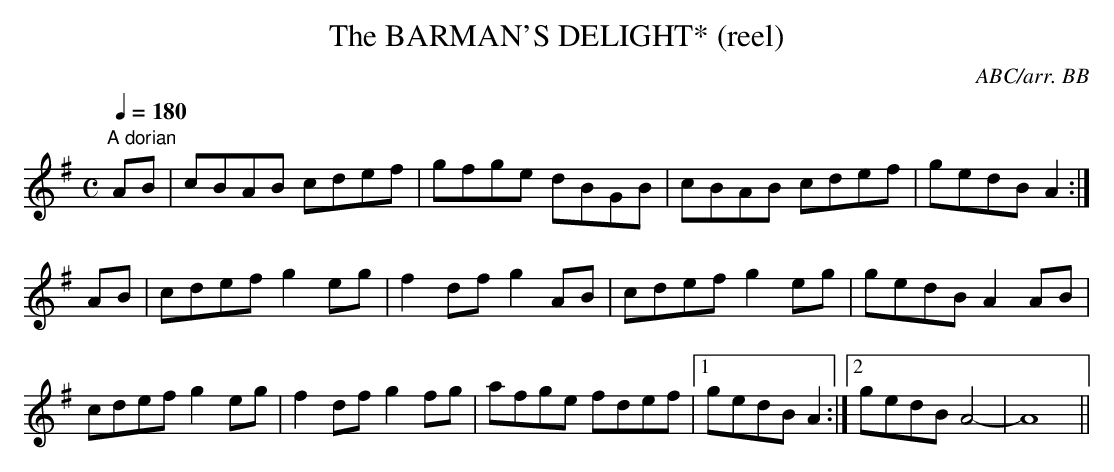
X:1
T:BARMAN'S DELIGHT* (reel), The
C:ABC/arr. BB
Y:"reel". ABB structure per source.
Q:1/4=180
M:C
L:1/8
K:G
"A dorian"
AB|cBAB cdef|gfge dBGB|cBAB cdef|gedB A2 :|
AB|cdef g2eg|f2df g2AB|cdef g2eg|gedB A2AB |
cdef g2eg|f2df g2fg|afge fdef|1 gedB A2 :|\
[2 gedB A4-|A8||
